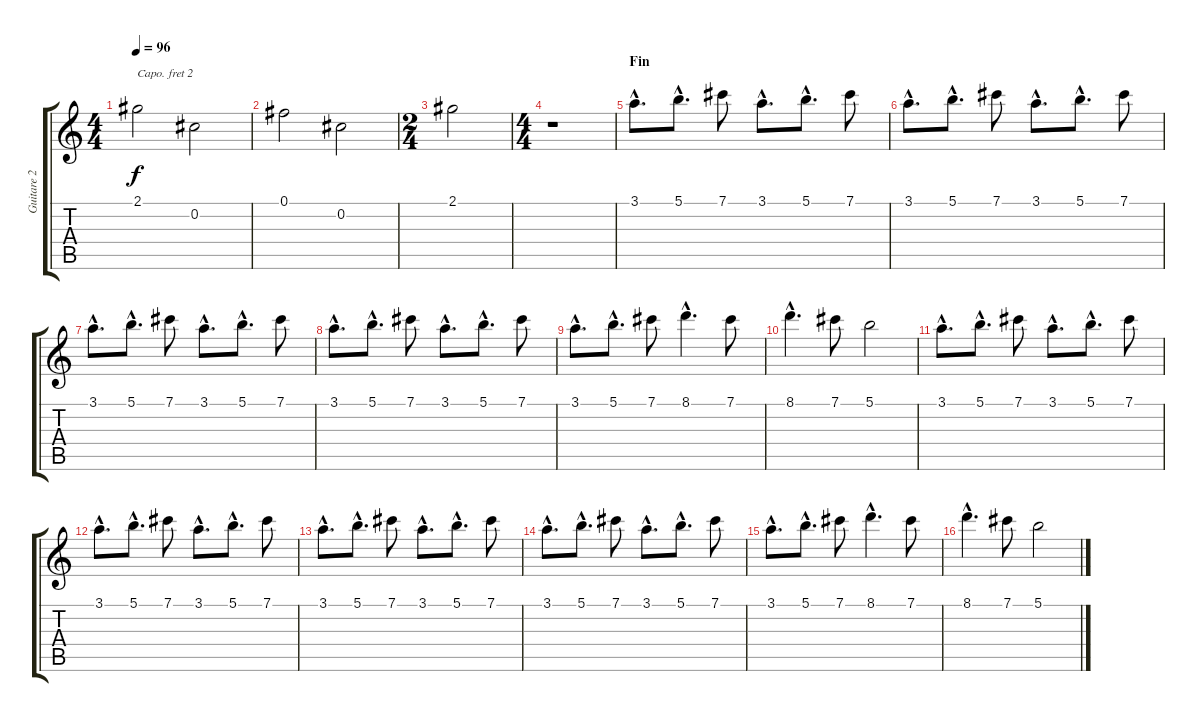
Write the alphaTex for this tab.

\track ("Guitare 2" "Guitare 2") {instrument electricguitarclean}
\staff {score tabs}
\capo 2
\tuning (E4 B3 G3 D3 A2 E2) {hide}
\ts (4 4)
\tempo 96
\clef g2
\ks c
2.1.2{dy f} 0.2.2 |
0.1.2 0.2.2 |
\ts (2 4)
2.1.2 |
\ts (4 4)
r.1 |
\section ("" "Fin")
3.1{hac}.8{d volume 13 instrument overdrivenguitar} 5.1{hac}.8{d} 7.1.8 3.1{hac}.8{d} 5.1{hac}.8{d} 7.1.8 |
3.1{hac}.8{d} 5.1{hac}.8{d} 7.1.8 3.1{hac}.8{d} 5.1{hac}.8{d} 7.1.8 |
3.1{hac}.8{d} 5.1{hac}.8{d} 7.1.8 3.1{hac}.8{d} 5.1{hac}.8{d} 7.1.8 |
3.1{hac}.8{d} 5.1{hac}.8{d} 7.1.8 3.1{hac}.8{d} 5.1{hac}.8{d} 7.1.8 |
3.1{hac}.8{d} 5.1{hac}.8{d} 7.1.8 8.1{hac}.4{d} 7.1.8 |
8.1{hac}.4{d} 7.1.8 5.1.2 |
3.1{hac}.8{d volume 11} 5.1{hac}.8{d} 7.1.8 3.1{hac}.8{d} 5.1{hac}.8{d} 7.1.8 |
3.1{hac}.8{d} 5.1{hac}.8{d} 7.1.8 3.1{hac}.8{d} 5.1{hac}.8{d} 7.1.8 |
3.1{hac}.8{d} 5.1{hac}.8{d} 7.1.8 3.1{hac}.8{d} 5.1{hac}.8{d} 7.1.8 |
3.1{hac}.8{d} 5.1{hac}.8{d} 7.1.8 3.1{hac}.8{d} 5.1{hac}.8{d} 7.1.8 |
3.1{hac}.8{d} 5.1{hac}.8{d} 7.1.8 8.1{hac}.4{d} 7.1.8 |
8.1{hac}.4{d} 7.1.8 5.1.2
